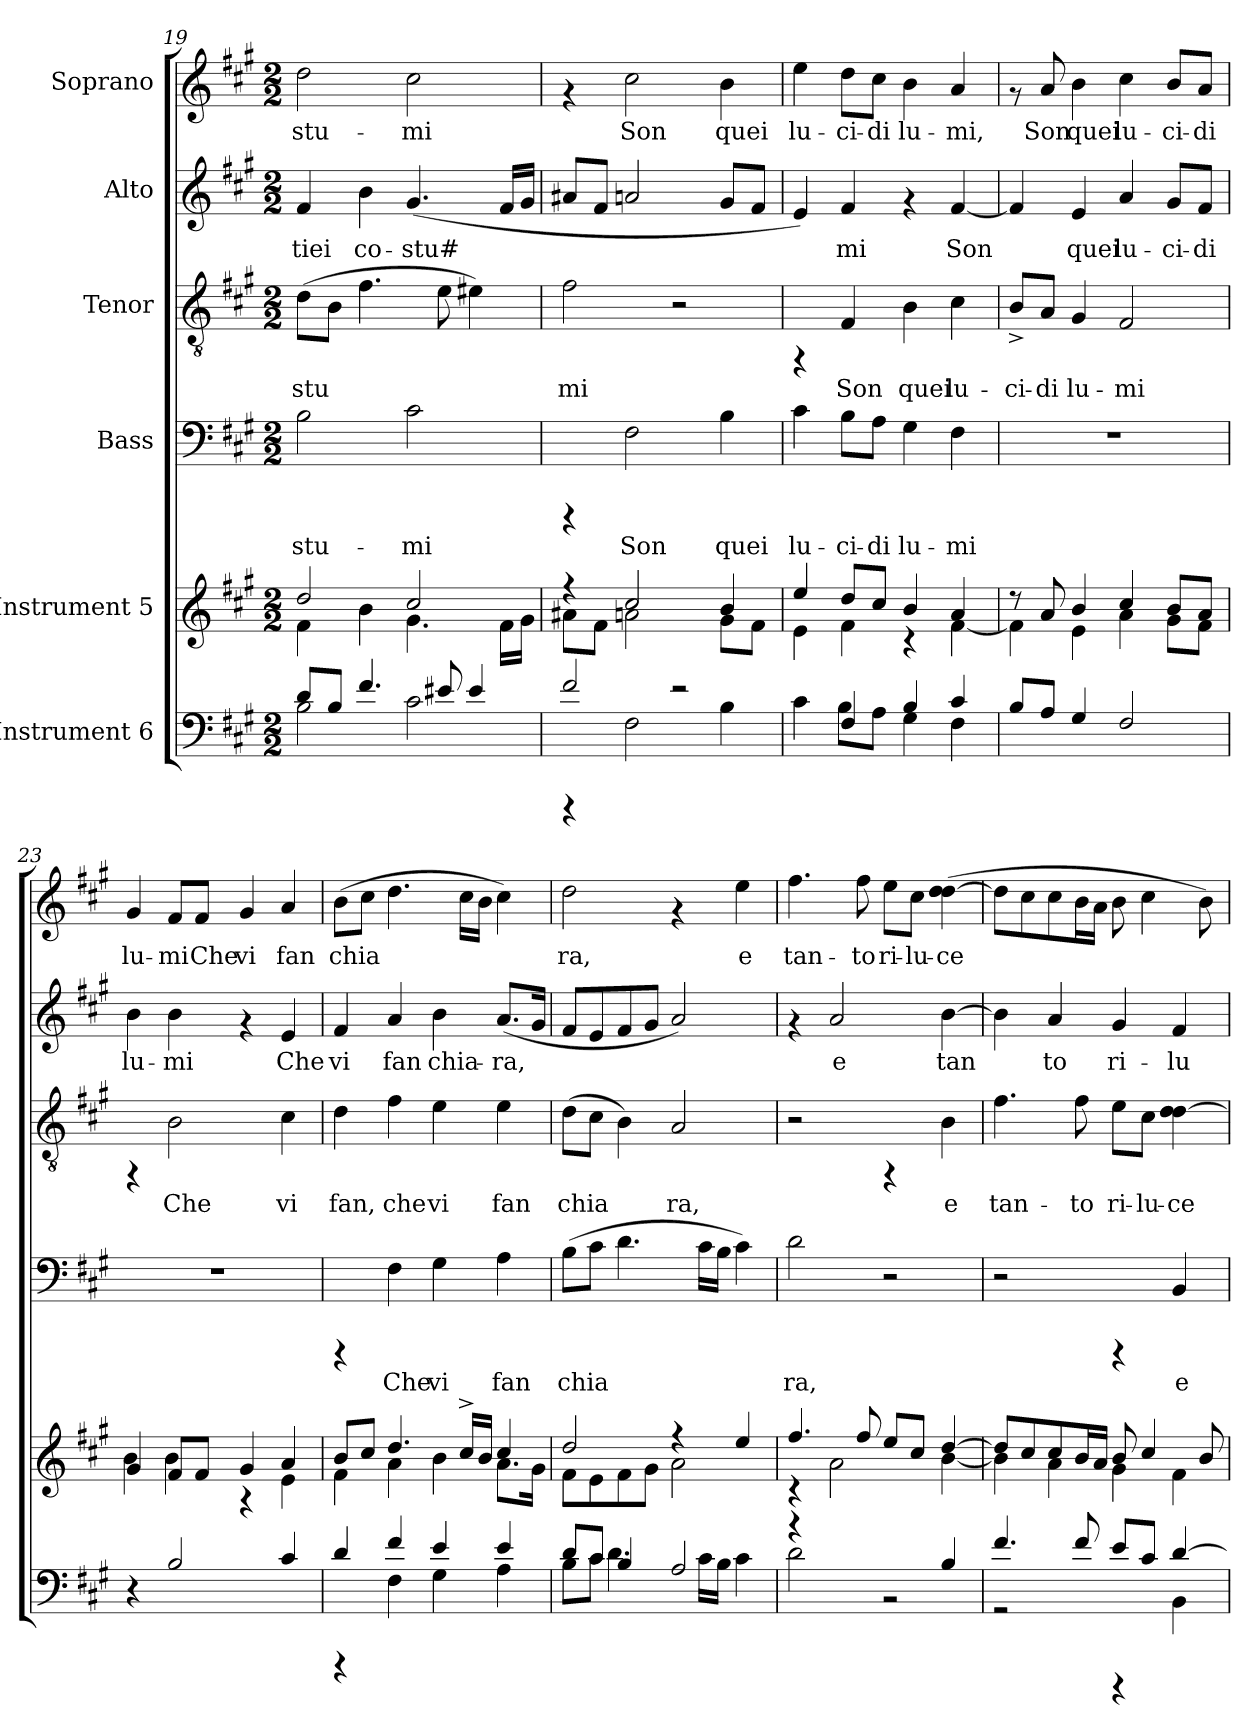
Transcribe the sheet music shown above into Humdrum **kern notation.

**kern	**kern	**kern	**text	**kern	**text	**kern	**text	**kern	**text
*part6	*part5	*part4	*part4	*part3	*part3	*part2	*part2	*part1	*part1
*staff6	*staff5	*staff4	*staff4	*staff3	*staff3	*staff2	*staff2	*staff1	*staff1
*I"Instrument 6	*I"Instrument 5	*I"Bass	*	*I"Tenor	*	*I"Alto	*	*I"Soprano	*
*clefF4	*clefG2	*clefF4	*	*clefGv2	*	*clefG2	*	*clefG2	*
*k[f#c#g#]	*k[f#c#g#]	*k[f#c#g#]	*	*k[f#c#g#]	*	*k[f#c#g#]	*	*k[f#c#g#]	*
*A:	*A:	*A:	*	*A:	*	*A:	*	*A:	*
*M2/2	*M2/2	*M2/2	*	*M2/2	*	*M2/2	*	*M2/2	*
=19	=19	=19	=19	=19	=19	=19	=19	=19	=19
*^	*^	*	*	*	*	*	*	*	*
!	!	!	!	!	!LO:LY:b:cj	!	!LO:LY:b:cj	!	!LO:LY:b:cj	!	!LO:LY:b:cj
8d/L	2B\	2dd/	4f#\	2B\	-stu-	(>8d\L	-stu-	4f#/	-tiei	2dd\	-stu-
!	!	!	!	!	!	!	!LO:LY:b:cj	!	!	!	!
8B/J	.	.	.	.	.	8B\J	--	.	.	.	.
!	!	!	!	!	!	!	!LO:LY:b:cj	!	!LO:LY:b:cj	!	!
4.f#/	.	.	4b\	.	.	4.f#\	--	4b\	co-	.	.
!	!	!	!	!	!LO:LY:b:cj	!	!	!	!LO:LY:b:cj	!	!LO:LY:b:cj
.	2c#\	2cc#/	4.g#\	2c#\	-mi	.	.	(<4.g#/	-stu#-	2cc#\	-mi
!	!	!	!	!	!	!	!LO:LY:b:cj	!	!	!	!
8e#X/	.	.	.	.	.	8e\	--	.	.	.	.
!	!	!	!	!	!	!	!LO:LY:b:cj	!	!	!	!
4e#/	.	.	.	.	.	4e#\)	--	.	.	.	.
!	!	!	!	!	!	!	!	!	!LO:LY:b:cj	!	!
.	.	.	16f#\L	.	.	.	.	16f#/L	--	.	.
!	!	!	!	!	!	!	!	!	!LO:LY:b:cj	!	!
.	.	.	16g#\J	.	.	.	.	16g#/J	--	.	.
=20	=20	=20	=20	=20	=20	=20	=20	=20	=20	=20	=20
!	!	!	!	!	!	!	!LO:LY:b:cj	!	!LO:LY:b:cj	!	!
2f#/	4rCCC	4r	8a#X\L	4rCCC	.	2f#\	-mi	8a#X/L	--	4rf	.
!	!	!	!	!	!	!	!	!	!LO:LY:b:cj	!	!
.	.	.	8f#\J	.	.	.	.	8f#/J	--	.	.
!	!	!	!	!	!LO:LY:b:cj	!	!	!	!LO:LY:b:cj	!	!LO:LY:b:cj
.	2F#\	2cc#/	2an\	2F#\	Son	.	.	2an/	--	2cc#\	Son
2r	.	.	.	.	.	2r	.	.	.	.	.
!	!	!	!	!	!LO:LY:b:cj	!	!	!	!LO:LY:b:cj	!	!LO:LY:b:cj
.	4B\	4b/	8g#\L	4B\	quei	.	.	8g#/L	--	4b\	quei
!	!	!	!	!	!	!	!	!	!LO:LY:b:cj	!	!
.	.	.	8f#\J	.	.	.	.	8f#/J	--	.	.
=21	=21	=21	=21	=21	=21	=21	=21	=21	=21	=21	=21
!	!	!	!	!	!LO:LY:b:cj	!	!	!	!LO:LY:b:cj	!	!LO:LY:b:cj
4ryy	4c#\	4ee/	4e\	4c#\	lu-	4rFF	.	4e/)	--	4ee\	lu-
!	!	!	!	!	!LO:LY:b:cj	!	!LO:LY:b:cj	!	!LO:LY:b:cj	!	!LO:LY:b:cj
4F#/	8B\L	8dd/L	4f#\	8B\L	-ci-	4F#/	Son	4f#/	-mi	8dd\L	-ci-
!	!	!	!	!	!LO:LY:b:cj	!	!	!	!	!	!LO:LY:b:cj
.	8A\J	8cc#/J	.	8A\J	-di	.	.	.	.	8cc#\J	-di
!	!	!	!	!	!LO:LY:b:cj	!	!LO:LY:b:cj	!	!	!	!LO:LY:b:cj
4B/	4G#\	4b/	4rB	4G#\	lu-	4B\	quei	4rf	.	4b\	lu-
!	!	!	!	!	!LO:LY:b:cj	!	!LO:LY:b:cj	!	!LO:LY:b:cj	!	!LO:LY:b:cj
4c#/	4F#\	4a/	[<4f#\	4F#\	-mi	4c#\	lu-	[<4f#/	Son	4a/	-mi,
=22	=22	=22	=22	=22	=22	=22	=22	=22	=22	=22	=22
!	!	!	!	!	!	!	!LO:LY:b:cj	!	!LO:LY:b:cj	!	!
*v	*v	*	*	*	*	*	*	*	*	*	*
8B/L	8r	4f#\]	1r	.	8B^>/L	-ci-	4f#/]	.	8rf	.
!	!	!	!	!	!	!LO:LY:b:cj	!	!	!	!LO:LY:b:cj
8A/J	8a/	.	.	.	8A/J	-di	.	.	8a/	Son
!	!	!	!	!	!	!LO:LY:b:cj	!	!LO:LY:b:cj	!	!LO:LY:b:cj
4G#/	4b/	4e\	.	.	4G#/	lu-	4e/	quei	4b\	quei
!	!	!	!	!	!	!LO:LY:b:cj	!	!LO:LY:b:cj	!	!LO:LY:b:cj
2F#/	4cc#/	4a\	.	.	2F#/	-mi	4a/	lu-	4cc#\	lu-
!	!	!	!	!	!	!	!	!LO:LY:b:cj	!	!LO:LY:b:cj
.	8b/L	8g#\L	.	.	.	.	8g#/L	-ci-	8b/L	-ci-
!	!	!	!	!	!	!	!	!LO:LY:b:cj	!	!LO:LY:b:cj
.	8a/J	8f#\J	.	.	.	.	8f#/J	-di	8a/J	-di
=23	=23	=23	=23	=23	=23	=23	=23	=23	=23	=23
!	!	!	!	!	!	!	!	!LO:LY:b:cj	!	!LO:LY:b:cj
4r	4g#/	4b\	1r	.	4rFF	.	4b\	lu-	4g#/	lu-
!	!	!	!	!	!	!LO:LY:b:cj	!	!LO:LY:b:cj	!	!LO:LY:b:cj
2B/	8f#/L	4b\	.	.	2B\	Che	4b\	-mi	8f#/L	-mi
!	!	!	!	!	!	!	!	!	!	!LO:LY:b:cj
.	8f#/J	.	.	.	.	.	.	.	8f#/J	Che
!	!	!	!	!	!	!	!	!	!	!LO:LY:b:cj
.	4g#/	4rG	.	.	.	.	4rf	.	4g#/	vi
!	!	!	!	!	!	!LO:LY:b:cj	!	!LO:LY:b:cj	!	!LO:LY:b:cj
4c#/	4a/	4e\	.	.	4c#\	vi	4e/	Che	4a/	fan
!!LO:LB:g=z
=24	=24	=24	=24	=24	=24	=24	=24	=24	=24	=24
*^	*	*	*	*	*	*	*	*	*	*
!	!	!	!	!	!	!	!LO:LY:b:cj	!	!LO:LY:b:cj	!	!LO:LY:b:cj
4d/	4rCCC	8b/L	4f#\	4rCCC	.	4d\	fan,	4f#/	vi	(>8b\L	chia-
!	!	!	!	!	!	!	!	!	!	!	!LO:LY:b:cj
.	.	8cc#/J	.	.	.	.	.	.	.	8cc#\J	--
!	!	!	!	!	!LO:LY:b:cj	!	!LO:LY:b:cj	!	!LO:LY:b:cj	!	!LO:LY:b:cj
4f#/	4F#\	4.dd/	4a\	4F#\	Che	4f#\	che	4a/	fan	4.dd\	--
!	!	!	!	!	!LO:LY:b:cj	!	!LO:LY:b:cj	!	!LO:LY:b:cj	!	!
4e/	4G#\	.	4b\	4G#\	vi	4e\	vi	4b\	chia-	.	.
!	!	!	!	!	!	!	!	!	!	!	!LO:LY:b:cj
.	.	16cc#^>/L	.	.	.	.	.	.	.	16cc#\L	--
!	!	!	!	!	!	!	!	!	!	!	!LO:LY:b:cj
.	.	16b/J	.	.	.	.	.	.	.	16b\J	--
!	!	!	!	!	!LO:LY:b:cj	!	!LO:LY:b:cj	!	!LO:LY:b:cj	!	!LO:LY:b:cj
4e/	4A\	4cc#/	8.a\L	4A\	fan	4e\	fan	(<8.a/L	-ra,	4cc#\)	--
!	!	!	!	!	!	!	!	!	!LO:LY:b:cj	!	!
.	.	.	16g#\J	.	.	.	.	16g#/J	.	.	.
=25	=25	=25	=25	=25	=25	=25	=25	=25	=25	=25	=25
!	!	!	!	!	!LO:LY:b:cj	!	!LO:LY:b:cj	!	!LO:LY:b:cj	!	!LO:LY:b:cj
8d/L	8B\L	2dd/	8f#\L	(>8B\L	chia-	(>8d\L	chia-	8f#/L	.	2dd\	-ra,
!	!	!	!	!	!LO:LY:b:cj	!	!LO:LY:b:cj	!	!LO:LY:b:cj	!	!
8c#/J	8c#\J	.	8e\	8c#\J	--	8c#\J	--	8e/	.	.	.
!	!	!	!	!	!LO:LY:b:cj	!	!LO:LY:b:cj	!	!LO:LY:b:cj	!	!
4B/	4.d\	.	8f#\	4.d\	--	4B\)	--	8f#/	.	.	.
!	!	!	!	!	!	!	!	!	!LO:LY:b:cj	!	!
.	.	.	8g#\J	.	.	.	.	8g#/J	.	.	.
!	!	!	!	!	!	!	!LO:LY:b:cj	!	!LO:LY:b:cj	!	!
2A/	.	4r	2a\	.	.	2A/	-ra,	2a/)	.	4rf	.
!	!	!	!	!	!LO:LY:b:cj	!	!	!	!	!	!
.	16c#\L	.	.	16c#\L	--	.	.	.	.	.	.
!	!	!	!	!	!LO:LY:b:cj	!	!	!	!	!	!
.	16B\J	.	.	16B\J	--	.	.	.	.	.	.
!	!	!	!	!	!LO:LY:b:cj	!	!	!	!	!	!LO:LY:b:cj
.	4c#\	4ee/	.	4c#\)	--	.	.	.	.	4ee\	e
=26	=26	=26	=26	=26	=26	=26	=26	=26	=26	=26	=26
!	!	!	!	!	!LO:LY:b:cj	!	!	!	!	!	!LO:LY:b:cj
4r	2d\	4.ff#/	4rB	2d\	-ra,	2r	.	4rf	.	4.ff#\	tan-
!	!	!	!	!	!	!	!	!	!LO:LY:b:cj	!	!
2ryy	.	.	2a\	.	.	.	.	2a/	e	.	.
!	!	!	!	!	!	!	!	!	!	!	!LO:LY:b:cj
.	.	8ff#/	.	.	.	.	.	.	.	8ff#\	-to
!	!	!	!	!	!	!	!	!	!	!	!LO:LY:b:cj
.	2r	8ee/L	.	2r	.	4rFF	.	.	.	8ee\L	ri-
!	!	!	!	!	!	!	!	!	!	!	!LO:LY:b:cj
.	.	8cc#/J	.	.	.	.	.	.	.	8cc#\J	-lu-
!	!	!	!	!	!	!	!LO:LY:b:cj	!	!LO:LY:b:cj	!	!LO:LY:b:cj
4B/	.	[>4dd/	[<4b\	.	.	4B\	e	[>4b\	tan-	(>4dd\ [>4dd\	-ce-
=27	=27	=27	=27	=27	=27	=27	=27	=27	=27	=27	=27
!	!	!	!	!	!	!	!LO:LY:b:cj	!	!LO:LY:b:cj	!	!LO:LY:b:cj
4.f#/	2r	8dd/L]	4b\]	2r	.	4.f#\	tan-	4b\]	--	8dd\L]	--
!	!	!	!	!	!	!	!	!	!	!	!LO:LY:b:cj
.	.	8cc#/	.	.	.	.	.	.	.	8cc#\	--
!	!	!	!	!	!	!	!	!	!LO:LY:b:cj	!	!LO:LY:b:cj
.	.	8cc#/	4a\	.	.	.	.	4a/	-to	8cc#\	--
!	!	!	!	!	!	!	!LO:LY:b:cj	!	!	!	!LO:LY:b:cj
8f#/	.	16b/	.	.	.	8f#\	-to	.	.	16b\	--
!	!	!	!	!	!	!	!	!	!	!	!LO:LY:b:cj
.	.	16a/J	.	.	.	.	.	.	.	16a\J	--
!	!	!	!	!	!	!	!LO:LY:b:cj	!	!LO:LY:b:cj	!	!LO:LY:b:cj
8e/L	4rGGGG	8b/	4g#\	4rCCC	.	8e\L	ri-	4g#/	ri-	8b\	--
!	!	!	!	!	!	!	!LO:LY:b:cj	!	!	!	!LO:LY:b:cj
8c#/J	.	4cc#/	.	.	.	8c#\J	-lu-	.	.	4cc#\	--
!	!	!	!	!	!LO:LY:b:cj	!	!LO:LY:b:cj	!	!LO:LY:b:cj	!	!
[>4d/	4BB\	.	4f#\	4BB/	e	4d\ [>4d\	-ce-	4f#/	-lu-	.	.
!	!	!	!	!	!	!	!	!	!	!	!LO:LY:b:cj
.	.	8b/	.	.	.	.	.	.	.	8b\)	--
*v	*v	*	*	*	*	*	*	*	*	*	*
*	*v	*v	*	*	*	*	*	*	*	*
=	=	=	=	=	=	=	=	=	=
*-	*-	*-	*-	*-	*-	*-	*-	*-	*-
